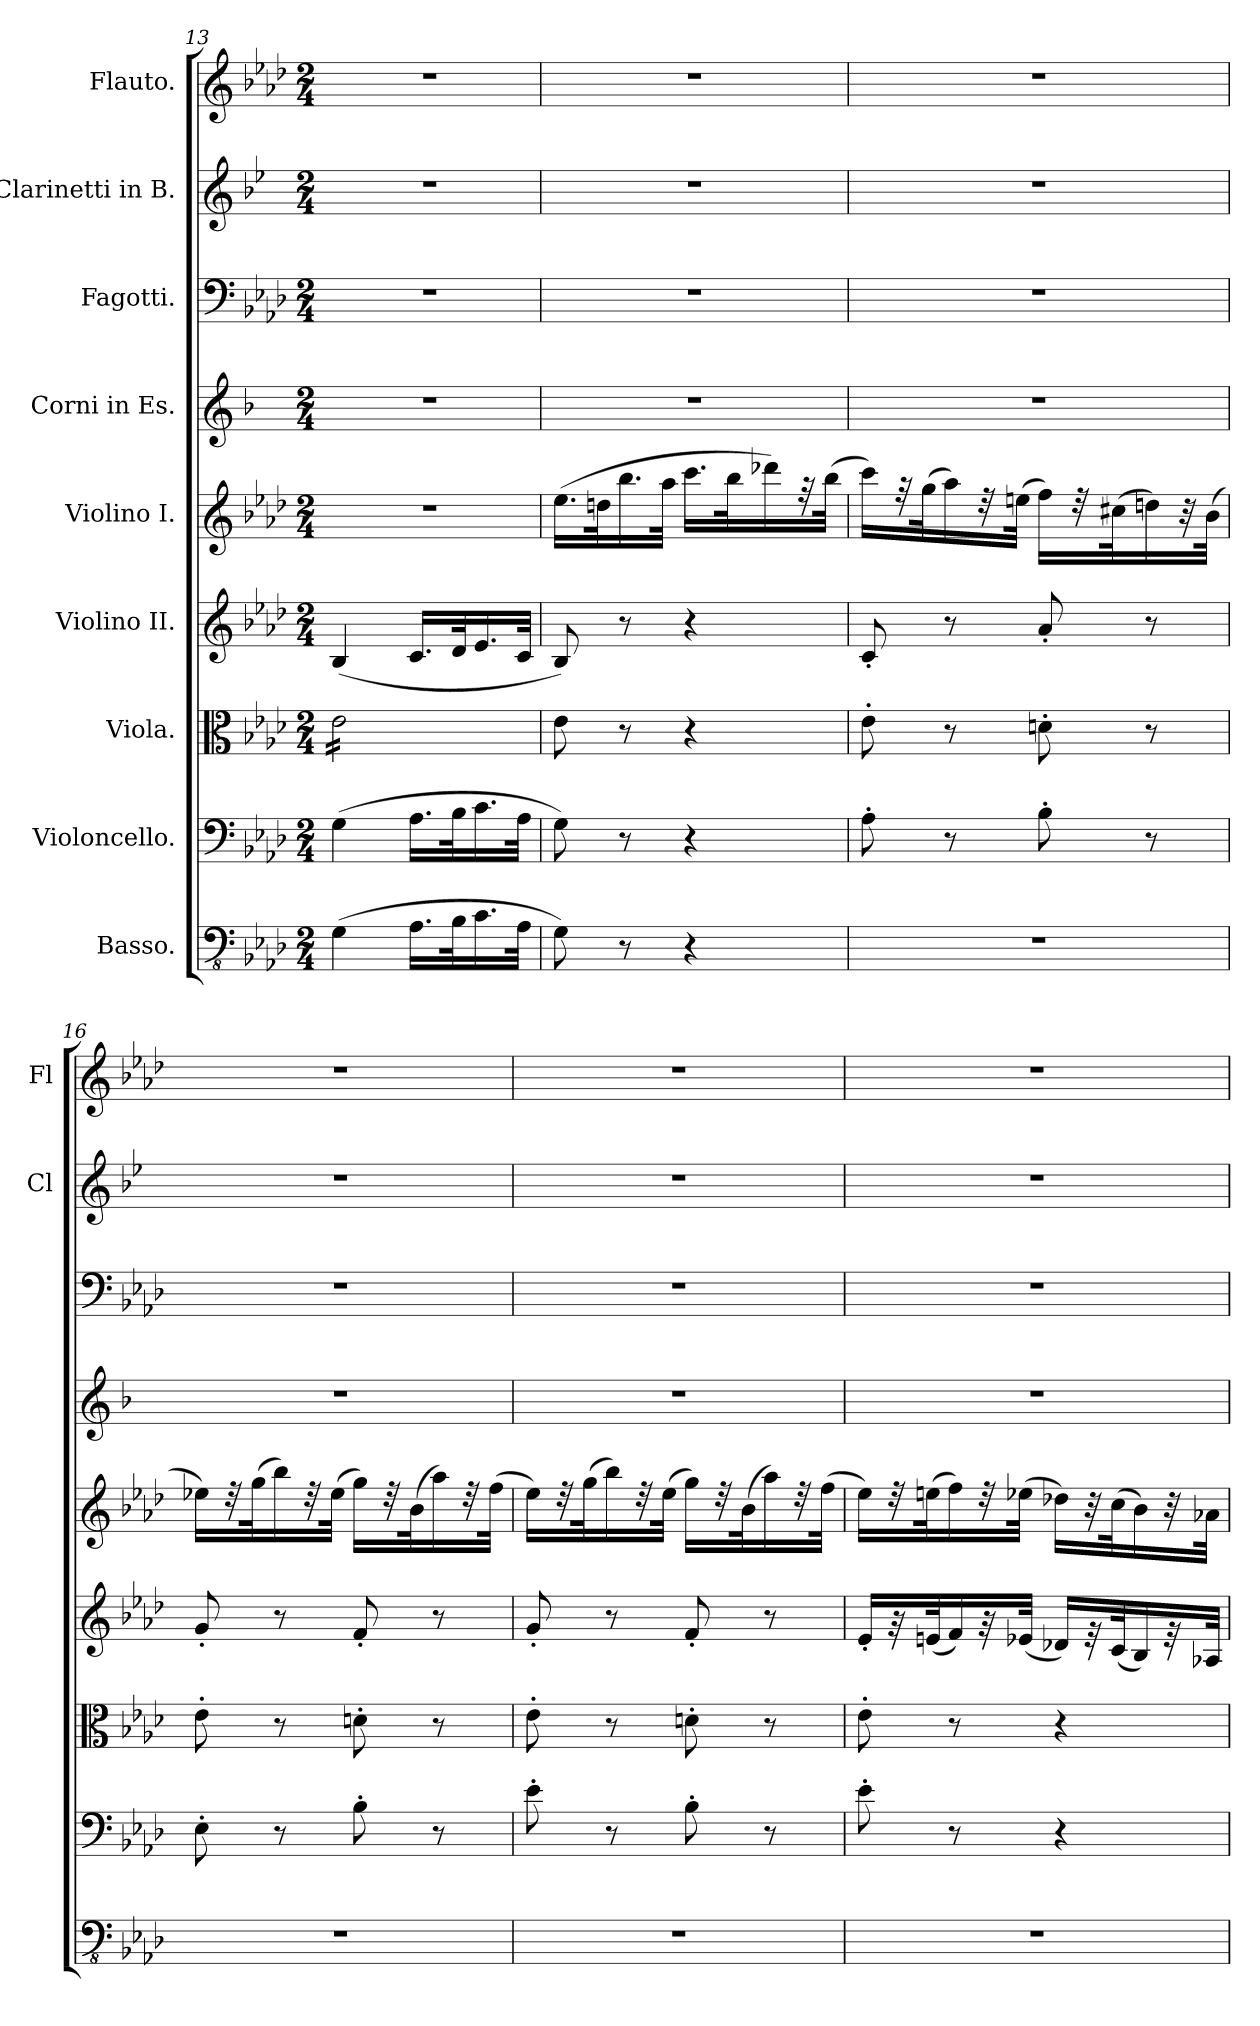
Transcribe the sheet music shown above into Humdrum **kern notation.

**kern	**kern	**kern	**kern	**kern	**kern	**kern	**kern	**kern
*part9	*part8	*part7	*part6	*part5	*part4	*part3	*part2	*part1
*staff9	*staff8	*staff7	*staff6	*staff5	*staff4	*staff3	*staff2	*staff1
*I"Basso.	*I"Violoncello.	*I"Viola.	*I"Violino II.	*I"Violino I.	*I"Corni in Es.	*I"Fagotti.	*I"Clarinetti in B.	*I"Flauto.
*	*	*	*	*	*	*	*I'Cl	*I'Fl
*clefFv4	*clefF4	*clefC3	*clefG2	*clefG2	*clefG2	*clefF4	*clefG2	*clefG2
*	*	*	*	*	*ITrd5c9	*	*ITrd1c2	*
*k[b-e-a-d-]	*k[b-e-a-d-]	*k[b-e-a-d-]	*k[b-e-a-d-]	*k[b-e-a-d-]	*k[b-e-a-d-]	*k[b-e-a-d-]	*k[b-e-a-d-]	*k[b-e-a-d-]
*M2/4	*M2/4	*M2/4	*M2/4	*M2/4	*M2/4	*M2/4	*M2/4	*M2/4
=13	=13	=13	=13	=13	=13	=13	=13	=13
*	*	*tremolo	*	*	*	*	*	*
(>4GG\	(>4G\	16e-\LL	(<4B-/	2r	2r	2r	2r	2r
.	.	16e-\	.	.	.	.	.	.
.	.	16e-\	.	.	.	.	.	.
.	.	16e-\	.	.	.	.	.	.
16.AA-\LL	16.A-\LL	16e-\	16.c/LL	.	.	.	.	.
.	.	16e-\	.	.	.	.	.	.
32BB-\K	32B-\K	.	32d-/K	.	.	.	.	.
16.C\	16.c\	16e-\	16.e-/	.	.	.	.	.
.	.	16e-\JJ	.	.	.	.	.	.
*	*	*Xtremolo	*	*	*	*	*	*
32AA-\JJk	32A-\JJk	.	32c/JJk	.	.	.	.	.
=14	=14	=14	=14	=14	=14	=14	=14	=14
8GG\)	8G\)	8e-\	8B-/)	(>16.ee-\LL	2r	2r	2r	2r
.	.	.	.	32ddn\K	.	.	.	.
8r	8r	8r	8r	16.bb-\	.	.	.	.
.	.	.	.	32aa-\JJk	.	.	.	.
4r	4r	4r	4r	16.ccc\LL	.	.	.	.
.	.	.	.	32bb-\K	.	.	.	.
.	.	.	.	16ddd-X\)	.	.	.	.
.	.	.	.	32rff	.	.	.	.
.	.	.	.	(>32bb-\JJk	.	.	.	.
=15	=15	=15	=15	=15	=15	=15	=15	=15
2r	8A-'\	8e-'\	8c'/	16ccc\LL)	2r	2r	2r	2r
.	.	.	.	32rff	.	.	.	.
.	.	.	.	(>32gg\K	.	.	.	.
.	8r	8r	8r	16aa-\)	.	.	.	.
.	.	.	.	32rdd	.	.	.	.
.	.	.	.	(>32een\JJk	.	.	.	.
.	8B-'\	8dn'\	8a-'/	16ff\LL)	.	.	.	.
.	.	.	.	32rdd	.	.	.	.
.	.	.	.	(>32cc#X\K	.	.	.	.
.	8r	8r	8r	16ddn\)	.	.	.	.
.	.	.	.	32r	.	.	.	.
.	.	.	.	(>32b-\JJk	.	.	.	.
=16	=16	=16	=16	=16	=16	=16	=16	=16
2r	8E-'\	8e-'\	8g'/	16ee-X\LL)	2r	2r	2r	2r
.	.	.	.	32rdd	.	.	.	.
.	.	.	.	(>32gg\K	.	.	.	.
.	8r	8r	8r	16bb-\)	.	.	.	.
.	.	.	.	32rdd	.	.	.	.
.	.	.	.	(>32ee-\JJk	.	.	.	.
.	8B-'\	8dn'\	8f'/	16gg\LL)	.	.	.	.
.	.	.	.	32rdd	.	.	.	.
.	.	.	.	(>32b-\K	.	.	.	.
.	8r	8r	8r	16aa-\)	.	.	.	.
.	.	.	.	32rdd	.	.	.	.
.	.	.	.	(>32ff\JJk	.	.	.	.
=17	=17	=17	=17	=17	=17	=17	=17	=17
2r	8e-'\	8e-'\	8g'/	16ee-\LL)	2r	2r	2r	2r
.	.	.	.	32rdd	.	.	.	.
.	.	.	.	(>32gg\K	.	.	.	.
.	8r	8r	8r	16bb-\)	.	.	.	.
.	.	.	.	32rdd	.	.	.	.
.	.	.	.	(>32ee-\JJk	.	.	.	.
.	8B-'\	8dn'\	8f'/	16gg\LL)	.	.	.	.
.	.	.	.	32rdd	.	.	.	.
.	.	.	.	(>32b-\K	.	.	.	.
.	8r	8r	8r	16aa-\)	.	.	.	.
.	.	.	.	32rdd	.	.	.	.
.	.	.	.	(>32ff\JJk	.	.	.	.
!!LO:PB:g=z
=18	=18	=18	=18	=18	=18	=18	=18	=18
2r	8e-'\	8e-'\	16e-'/LL	16ee-\LL)	2r	2r	2r	2r
.	.	.	32rg	32rdd	.	.	.	.
.	.	.	(<32en/K	(>32een\K	.	.	.	.
.	8r	8r	16f/)	16ff\)	.	.	.	.
.	.	.	32rg	32rdd	.	.	.	.
.	.	.	(<32e-X/JJk	(>32ee-X\JJk	.	.	.	.
.	4r	4r	16d-X/LL)	16dd-X\LL)	.	.	.	.
.	.	.	32re	32r	.	.	.	.
.	.	.	(<32c/K	(>32cc\K	.	.	.	.
.	.	.	16B-/)	16b-\)	.	.	.	.
.	.	.	32re	32r	.	.	.	.
.	.	.	32A-X/JJk	32a-X\JJk	.	.	.	.
=	=	=	=	=	=	=	=	=
*-	*-	*-	*-	*-	*-	*-	*-	*-
